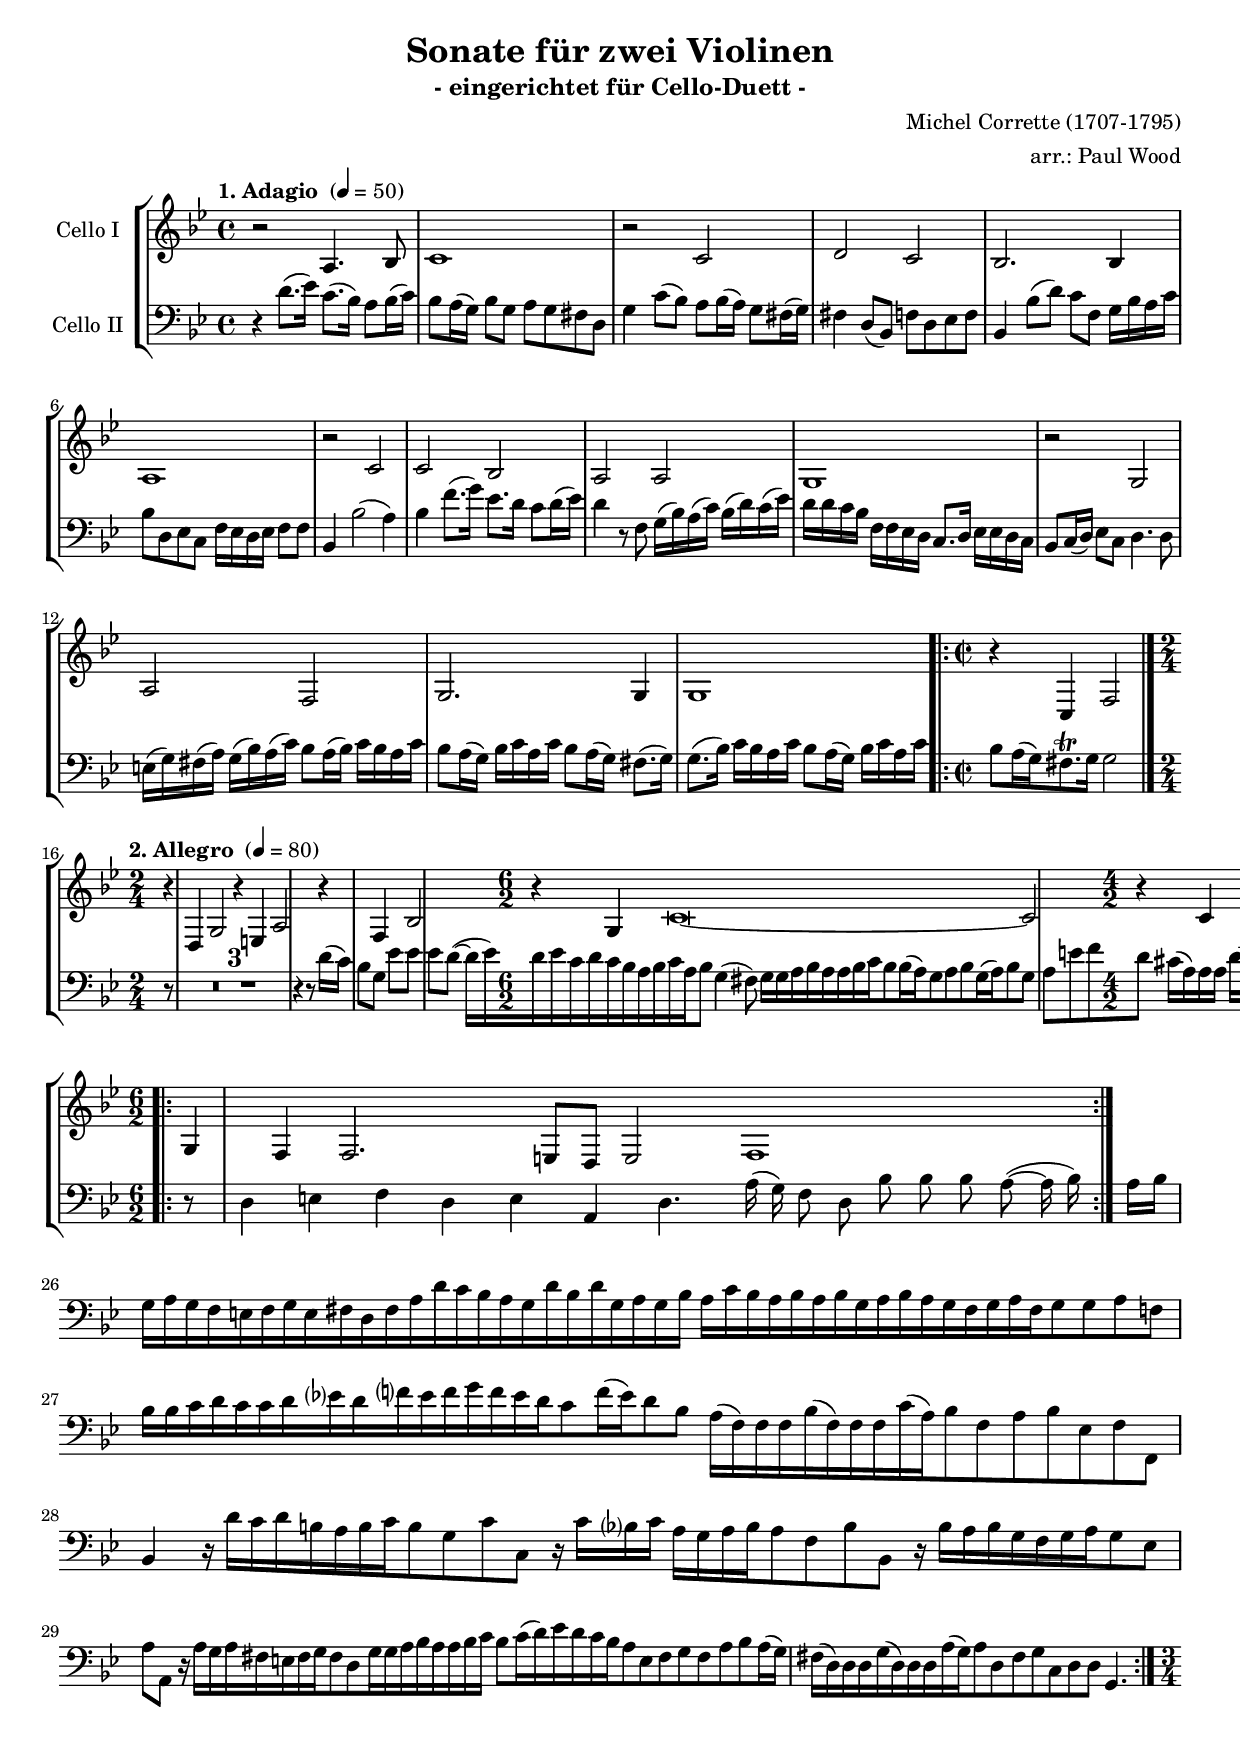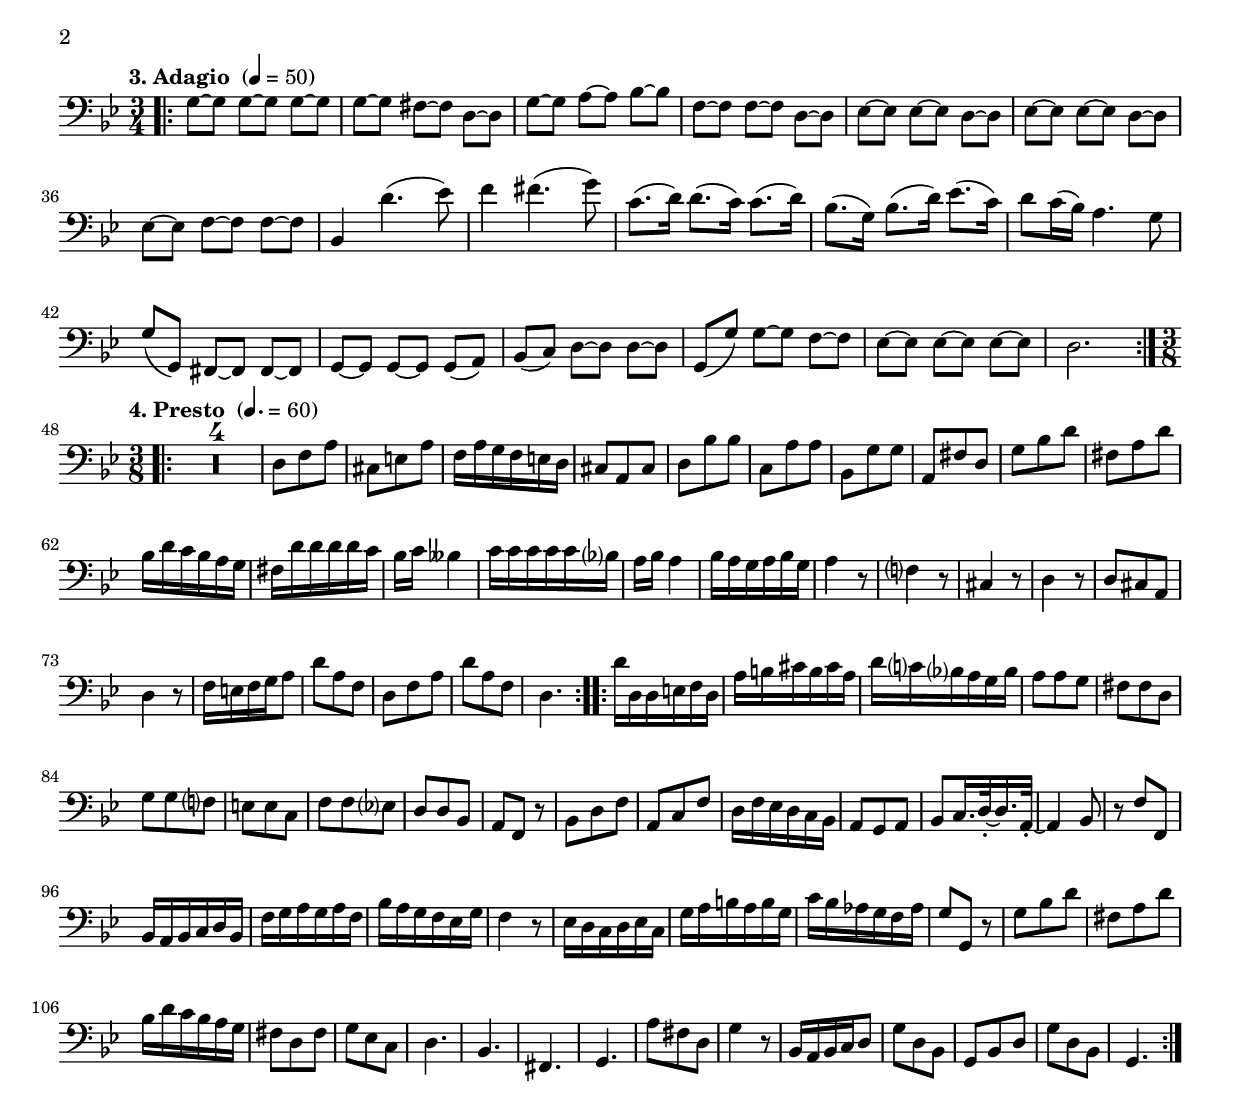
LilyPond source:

\version "2.14.2"
\include "deutsch.ly"

#(set-global-staff-size 18.5)

\header {
  title = "Sonate für zwei Violinen"
  subtitle = "- eingerichtet für Cello-Duett -"
  composer = "Michel Corrette (1707-1795)"
  arranger = "arr.: Paul Wood"
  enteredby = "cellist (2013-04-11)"
}

voiceconsts = {
  \key a \minor
  \clef "bass"
  %\numericTimeSignature
  \compressFullBarRests
  \set tupletSpannerDuration = #(ly:make-moment 1 4)
}

%minstr = "harpsichord"
mihi = "clarinet"
%minstr = "accordion"
milo = "bassoon"

crsc = \markup \italic "cresc."
dolc = \markup \italic "dolce"
pdol = \markup { \dynamic p \italic " dolce" }

introa = {        \tempo "1. Adagio "  4=50 \time 4/4 }
introb = { \break \tempo "2. Allegro " 4=80 \time 2/4 }
introc = { \break \tempo "3. Adagio "  4=50 \time 3/4 }
introd = { \break \tempo "4. Presto " 4.=60 \time 3/8 }

\include "v1.ily"
vb = \relative c'' {
  \voiceconsts

  \introa
  r4 e8.( f16) d8.( c16) h8 c16( d)
  c8 h16( a) c8 a h a gis e
  a4 d8( c) h c16( h) a8 gis16( a)
  gis4 e8( c) g' e f g

  c,4 c'8( e) d g, a16 c h d
  c8 e, f d g16 f e f g8 g
  c,4 c'2( h4)
  c g'8.( a16) f8. e16 d8 e16( f)

  e4 r8 g, a16( c) h( d) c( e) d( f)
  e e d c g g f e d8. e16 f f e d
  c8 d16( e) f8 d e4. e8

  fis16( a) gis( h) a( c) h( d) c8 h16( c) d c h d
  c8 h16( a) c d h d c8 h16( a) gis8.( a16)

  a8.( c16) d c h d c8 h16( a) c d h d
  c8 h16( a) gis8.\trill a16 a2 \bar "|."

  \introb
  \repeat volta 2 {
    \partial 8 r8
    R2*3
    r4 r8 e'16( d)
    c8 a f' f
    f e(~ e16 f) e f
    d e d c h c d h
    c8 a4( gis8)

    a16 a h c h h c d
    c8 c16( h) a8 h
    c a16( h) c8 a
    h fis' g e

    dis16( h) h h e( h) h h
    fis'( e) fis8 h, dis
    e a, h h,
    e4.
  }
  \repeat volta 2 {
    \partial 8 r8
    e4 fis
    g e
    fis h,
    e4. h'16( a)
    g8 e c' c
    c h(~ h16 c) h c
    a h a g fis g a fis

    gis e gis h e d c h
    a e' c e a, h a c
    h d c h c h c a
    h c h a gis a h gis
    a8 a h g
    c16 c d e d d e f?

    e g? f g a g f e
    d8 g16( f) e8 c
    h16( g) g g c( g) g g
    d'( h) c8 g h
    c f, g g,
    c4 r16 e' d e
    cis h cis d cis8 a

    d d, r16 d' c? d
    h a h c h8 g
    c c, r16 c' h c
    a g a h a8 f
    h h, r16 h' a h
    gis fis gis a gis8 e

    a16 a h c h h c d
    c8 d16( e) f e d c
    h8 fis gis a
    gis h c h16( a)

    gis( e) e e a( e) e e
    h'( a) h8 e, gis
    a d, e e
    a,4.
  }

  \introc
  \repeat volta 2 {
    \partial 2. a'8~ a a[~ a] a~ a
    a~ a gis[~ gis] e~ e
    a~ a h[~ h] c~ c
    g~ g g[~ g] e~ e
    f~ f f[~ f] e~ e

    f~ f f[~ f] e~ e
    f~ f g[~ g] g~ g
    c,4 e'4.( f8)
    g4 gis4.( a8)
    d,8.( e16) e8.( d16) d8.( e16)
    c8.( a16) c8.( e16) f8.( d16)

    e8 d16( c) h4. a8
    a( a,) gis[~ gis] gis~ gis
    a~ a a[~ a] a( h)

    c( d) e[~ e] e~ e
    a,( a') a[~ a] g~ g
    f~ f f[~ f] f~ f
    e2.
  }

  \introd
  \repeat volta 2 {
    R4.*4
    e8 g h
    dis, fis h
    g16 h a g fis e
    dis8 h dis
    e c' c
    d, h' h
    c, a' a
    h, gis' e

    a c e
    gis, h e
    c16 e d c h a
    gis e' e e e d
    c d ces4
    d16 d d d d c?
    h c h4
    c16 h a h c a

    h4 r8
    g?4 r8
    dis4 r8
    e4 r8
    e dis h
    e4 r8
    g16 fis g a h8
    e h g
    e g h
    e h g
    e4.
  }
  \repeat volta 2 {
    e'16 e, e fis g e
    h' cis dis cis dis h
    e d? c? h a c
    h8 h a
    gis gis e
    a a g?
    fis fis d
    g g f?
    e e c

    h g r
    c e g
    h, d g
    e16 g f e d c
    h8 a h
    c d16. e32~-. e16. h32~-.
    h4 c8
    r g' g,
    c16 h c d e c

    g' a h a h g
    c h a g f a
    g4 r8
    f16 e d e f d
    a' h cis h cis a
    d c b a g b
    a8 a, r
    a' c e

    gis, h e
    c16 e d c h a
    gis8 e gis
    a f d
    e4.
    c
    gis
    a

    h'8 gis e
    a4 r8
    c,16 h c d e8
    a e c
    a c e
    a e c
    a4.
  }
}


music = \new StaffGroup <<
      \new Staff {
	\set Staff.midiInstrument = \milo
	\set Staff.instrumentName = #"Cello I"
	\transpose a g, { \va }
      }

      \new Staff {
	\set Staff.midiInstrument = \milo
	\set Staff.instrumentName = #"Cello II"
	\transpose a g, { \vb }
      }
>>

\book {
  \score {
    \music
    \layout {}
  }

  \score {
    \unfoldRepeats \music

    \midi {
      \context {
        \Score
      }
    }
  }
}
